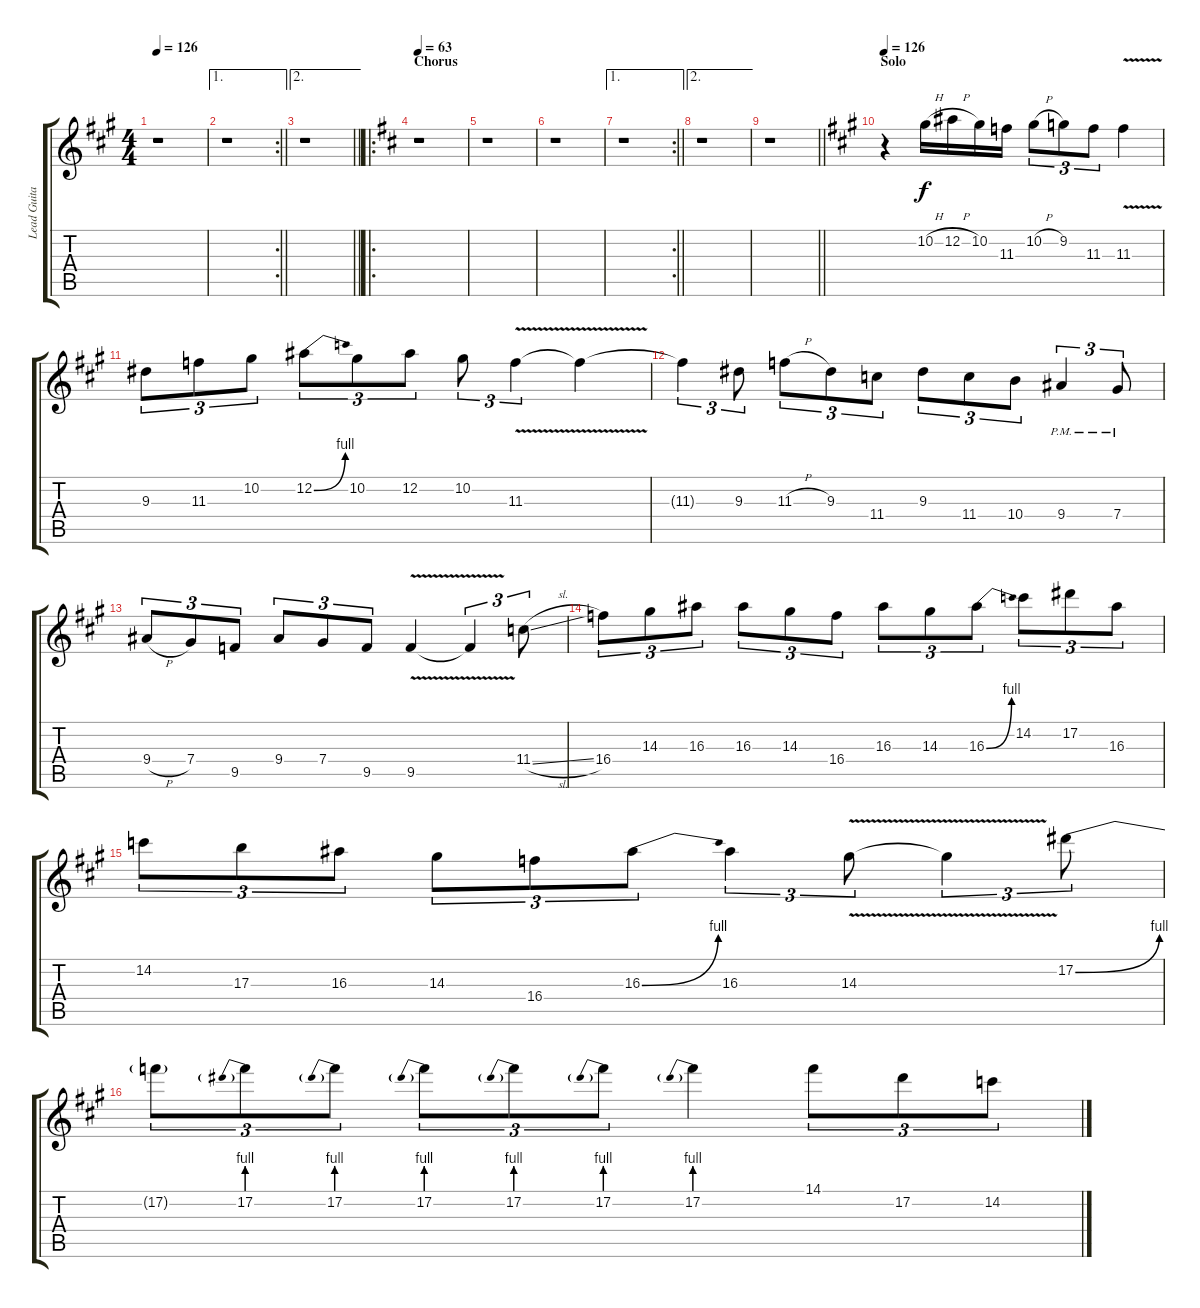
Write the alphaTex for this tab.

\track ("Lead Guitar" "Lead Guita") {instrument distortionguitar}
\staff {score tabs}
\tuning (Eb4 Bb3 Gb3 Db3 Ab2 Eb2) {hide}
\ts (4 4)
\tempo 126
\clef g2
\ks f#minor
r.1{dy f} |
\ae 1
\rc 2
\barLineRight lightlight
r.1 |
\ae 2
\barLineRight lightlight
r.1 |
\ro
\section ("" "Chorus")
\tempo 63
\ks bminor
r.1 |
r.1 |
r.1 |
\ae 1
\rc 2
\barLineRight lightlight
r.1 |
\ae 2
r.1 |
\barLineRight lightlight
r.1 |
\section ("" "Solo")
\tempo 126
\ks f#minor
r.4 10.2{h}.16 12.2{h}.16 10.2.16 11.3.16 10.2{h}.8{tu (3 2)} 9.2.8{tu (3 2)} 11.3.8{tu (3 2)} 11.3{v}.4 |
9.3.8{tu (3 2)} 11.3.8{tu (3 2)} 10.2.8{tu (3 2)} 12.2{be (bend 0 0 60 4)}.8{tu (3 2)} 10.2.8{tu (3 2)} 12.2.8{tu (3 2)} 10.2.8{tu (3 2)} 11.3{v}.4{tu (3 2)} 11.3{t}.4 |
11.3{t}.4{tu (3 2)} 9.3.8{tu (3 2)} 11.3{h}.8{tu (3 2)} 9.3.8{tu (3 2)} 11.4.8{tu (3 2)} 9.3.8{tu (3 2)} 11.4.8{tu (3 2)} 10.4.8{tu (3 2)} 9.4{pm}.4{tu (3 2)} 7.4{pm}.8{tu (3 2)} |
9.4{h}.8{tu (3 2)} 7.4.8{tu (3 2)} 9.5.8{tu (3 2)} 9.4.8{tu (3 2)} 7.4.8{tu (3 2)} 9.5.8{tu (3 2)} 9.5{v}.4 9.5{t}.4{tu (3 2)} 11.4{sl}.8{tu (3 2)} |
16.4.8{tu (3 2)} 14.3.8{tu (3 2)} 16.3.8{tu (3 2)} 16.3.8{tu (3 2)} 14.3.8{tu (3 2)} 16.4.8{tu (3 2)} 16.3.8{tu (3 2)} 14.3.8{tu (3 2)} 16.3{be (bend 0 0 60 4)}.8{tu (3 2)} 14.2.8{tu (3 2)} 17.2.8{tu (3 2)} 16.3.8{tu (3 2)} |
14.2.8{tu (3 2)} 17.3.8{tu (3 2)} 16.3.8{tu (3 2)} 14.3.8{tu (3 2)} 16.4.8{tu (3 2)} 16.3{be (bend 0 0 60 4)}.8{tu (3 2)} 16.3.4{tu (3 2)} 14.3{v}.8{tu (3 2)} 14.3{t}.4{tu (3 2)} 17.2{be (bend 0 0 60 4)}.8{tu (3 2)} |
17.2{t}.8{tu (3 2)} 17.2{be (prebend 0 4 60 4)}.8{tu (3 2)} 17.2{be (prebend 0 4 60 4)}.8{tu (3 2)} 17.2{be (prebend 0 4 60 4)}.8{tu (3 2)} 17.2{be (prebend 0 4 60 4)}.8{tu (3 2)} 17.2{be (prebend 0 4 60 4)}.8{tu (3 2)} 17.2{be (prebend 0 4 60 4)}.4 14.1.8{tu (3 2)} 17.2.8{tu (3 2)} 14.2.8{tu (3 2)}
